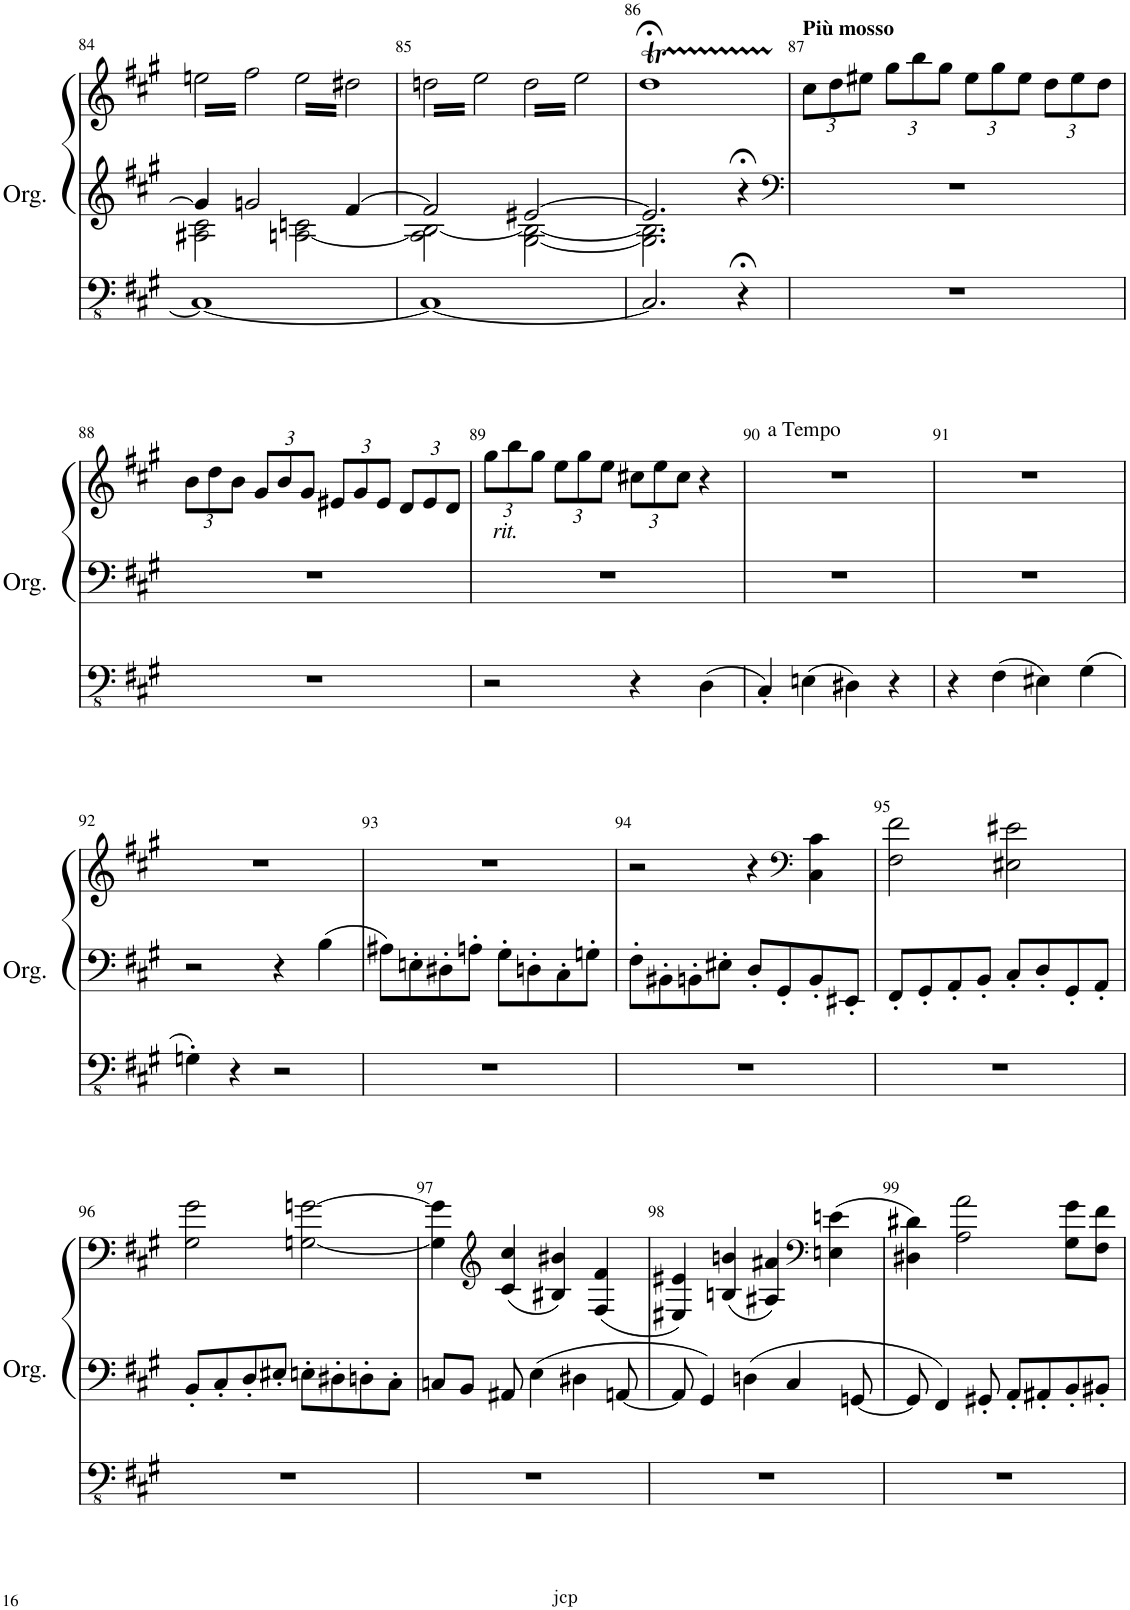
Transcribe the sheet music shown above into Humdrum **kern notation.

**kern	**kern	**kern
*part1	*part1	*part1
*staff3	*staff2	*staff1
*I"Orgue à tuyaux	*	*
*I'Org.	*	*
!!LO:PB:g=z
*clefFv4	*clefG2	*clefG2
*k[f#c#g#]	*k[f#c#g#]	*k[f#c#g#]
*M4/4	*M4/4	*M4/4
*met(c)	*met(c)	*met(c)
=84	=84	=84
*	*^	*
*	*	*	*tremolo
1CC#_	4g#/]	2A#X\ 2c#\	32een\LLL
.	.	.	32ff#\
.	.	.	32een\
.	.	.	32ff#\
.	.	.	32een\
.	.	.	32ff#\
.	.	.	32een\
.	.	.	32ff#\
.	2gn/	.	32een\
.	.	.	32ff#\
.	.	.	32een\
.	.	.	32ff#\
.	.	.	32een\
.	.	.	32ff#\
.	.	.	32een\
.	.	.	32ff#\JJJ
.	.	[2An\ 2cn\	32ee\LLL
.	.	.	32dd#X\
.	.	.	32ee\
.	.	.	32dd#X\
.	.	.	32ee\
.	.	.	32dd#X\
.	.	.	32ee\
.	.	.	32dd#X\
.	[4f#/	.	32ee\
.	.	.	32dd#X\
.	.	.	32ee\
.	.	.	32dd#X\
.	.	.	32ee\
.	.	.	32dd#X\
.	.	.	32ee\
.	.	.	32dd#X\JJJ
=85	=85	=85	=85
1CC#_	2f#/]	2A\] [2B\	32ddn\LLL
.	.	.	32ee\
.	.	.	32ddn\
.	.	.	32ee\
.	.	.	32ddn\
.	.	.	32ee\
.	.	.	32ddn\
.	.	.	32ee\
.	.	.	32ddn\
.	.	.	32ee\
.	.	.	32ddn\
.	.	.	32ee\
.	.	.	32ddn\
.	.	.	32ee\
.	.	.	32ddn\
.	.	.	32ee\JJJ
.	[2e#X/	[2G#\ 2B\_	32dd\LLL
.	.	.	32ee\
.	.	.	32dd\
.	.	.	32ee\
.	.	.	32dd\
.	.	.	32ee\
.	.	.	32dd\
.	.	.	32ee\
.	.	.	32dd\
.	.	.	32ee\
.	.	.	32dd\
.	.	.	32ee\
.	.	.	32dd\
.	.	.	32ee\
.	.	.	32dd\
.	.	.	32ee\JJJ
*	*	*	*Xtremolo
=86	=86	=86	=86
2.CC#/]	2.e#/]	2.G#\] 2.B\]	1dd;<T
.	.	.	.
.	.	.	.
.	.	.	.
.	.	.	.
.	.	.	.
.	.	.	.
.	.	.	.
4r;<	4r;<	4ryy	.
*	*v	*v	*
=87	=87	=87
*	*clefF4	*
*	*	*Xbrackettup
*	*^	*
!	!	!	!LO:TX:a:B:t=Più mosso
*	*v	*v	*
1r	1r	12cc#\L
.	.	12dd\
.	.	12ee#X\J
.	.	12gg#\L
.	.	12bb\
.	.	12gg#\J
.	.	12ee#\L
.	.	12gg#\
.	.	12ee#\J
.	.	12dd\L
.	.	12ee#\
.	.	12dd\J
!!LO:LB:g=z
=88	=88	=88
1r	1r	12b\L
.	.	12dd\
.	.	12b\J
.	.	12g#/L
.	.	12b/
.	.	12g#/J
.	.	12e#X/L
.	.	12g#/
.	.	12e#/J
.	.	12d/L
.	.	12e#/
.	.	12d/J
=89	=89	=89
!	!	!LO:TX:b:i:t=rit.
2r	1r	12gg#\L
.	.	12bb\
.	.	12gg#\J
.	.	12ee\L
.	.	12gg#\
.	.	12ee\J
4r	.	12cc#X\L
.	.	12ee\
.	.	12cc#\J
4DD\	.	4r
=90	=90	=90
!	!	!LO:TX:a:t=a Tempo
4CC#'/	1r	1r
4EEn\	.	.
4DD#X\	.	.
4r	.	.
=91	=91	=91
4r	1r	1r
4FF#\	.	.
4EE#X\	.	.
4GG#\	.	.
!!LO:LB:g=z
=92	=92	=92
4GGn'\	2r	1r
4r	.	.
2r	4r	.
.	4B\	.
=93	=93	=93
1r	8A#X\L	1r
.	8En'\	.
.	8D#X'\	.
.	8An'\J	.
.	8G#'\L	.
.	8Dn'\	.
.	8C#'\	.
.	8Gn'\J	.
=94	=94	=94
1r	8F#'\L	2r
.	8BB#X'\	.
.	8BBn'\	.
.	8E#X'\J	.
.	8D'/L	4r
.	8GG#'/	.
*	*	*clefF4
.	8BB'/	4C#\ 4c#\
.	8EE#X'/J	.
=95	=95	=95
1r	8FF#'/L	2F#\ 2f#\
.	8GG#'/	.
.	8AA'/	.
.	8BB'/J	.
.	8C#'/L	2E#X\ 2e#X\
.	8D'/	.
.	8GG#'/	.
.	8AA'/J	.
!!LO:LB:g=z
=96	=96	=96
1r	8BB'/L	2G#\ 2g#\
.	8C#'/	.
.	8D'/	.
.	8E#X'/J	.
.	8En'\L	[2Gn\ [2gn\
.	8D#X'\	.
.	8Dn'\	.
.	8C#'\J	.
=97	=97	=97
1r	8Cn/L	4G\] 4g\]
.	8BB/J	.
*	*	*clefG2
.	8AA#X/	(4c#/ 4cc#/
.	4E\	.
.	.	4B#X/ 4b#X/)
.	4D#X\	.
.	.	(4F#/ 4f#/
.	[8AAn/	.
=98	=98	=98
1r	8AA/]	4E#X/ 4e#X/)
.	4GG#/	.
.	.	(4Bn/ 4bn/
.	4Dn\	.
.	.	4A#X/ 4a#X/)
.	4C#/	.
*	*	*clefF4
.	.	(4En\ 4en\
.	[8GGn/	.
=99	=99	=99
1r	8GG/]	4D#X\ 4d#X\)
.	4FF#/	.
.	.	2A\ 2a\
.	8GG#X'/	.
.	8AA'/L	.
.	8AA#X'/	.
.	8BB'/	8G#\ 8g#\L
.	8BB#X'/J	8F#\ 8f#\J
=	=	=
*-	*-	*-
